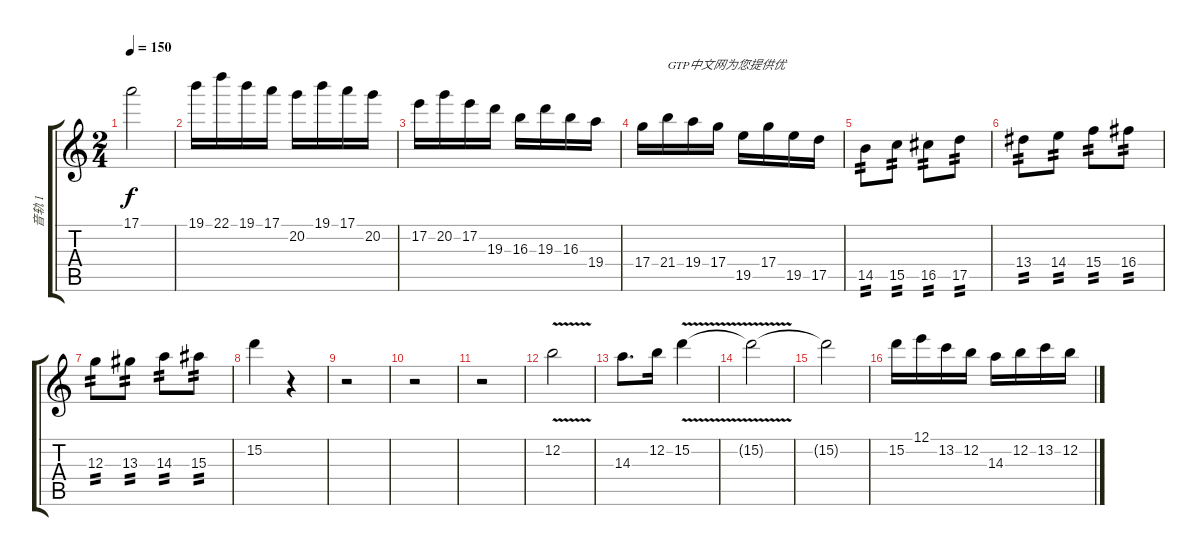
\track ("音轨 1" "音轨 1") {instrument acousticguitarsteel}
\staff {score tabs}
\tuning (E4 B3 G3 D3 A2 E2) {hide}
\ts (2 4)
\tempo 150
\clef g2
\ks c
17.1{t}.2{dy f} |
19.1.16 22.1.16 19.1.16 17.1.16 20.2.16 19.1.16 17.1.16 20.2.16 |
17.2.16 20.2.16 17.2.16 19.3.16 16.3.16 19.3.16 16.3.16 19.4.16 |
17.4.16 21.4.16{txt "GTP中文网为您提供优"} 19.4.16 17.4.16 19.5.16 17.4.16 19.5.16 17.5.16 |
14.5.8{tp 2} 15.5.8{tp 2} 16.5.8{tp 2} 17.5.8{tp 2} |
13.4.8{tp 2} 14.4.8{tp 2} 15.4.8{tp 2} 16.4.8{tp 2} |
12.3.8{tp 2} 13.3.8{tp 2} 14.3.8{tp 2} 15.3.8{tp 2} |
15.2.4 r.4 |
r.2 |
r.2 |
r.2 |
12.2{v}.2 |
14.3.8{d} 12.2.16 15.2{v}.4 |
15.2{t}.2 |
15.2{t}.2 |
15.2.16 12.1.16 13.2.16 12.2.16 14.3.16 12.2.16 13.2.16 12.2.16
